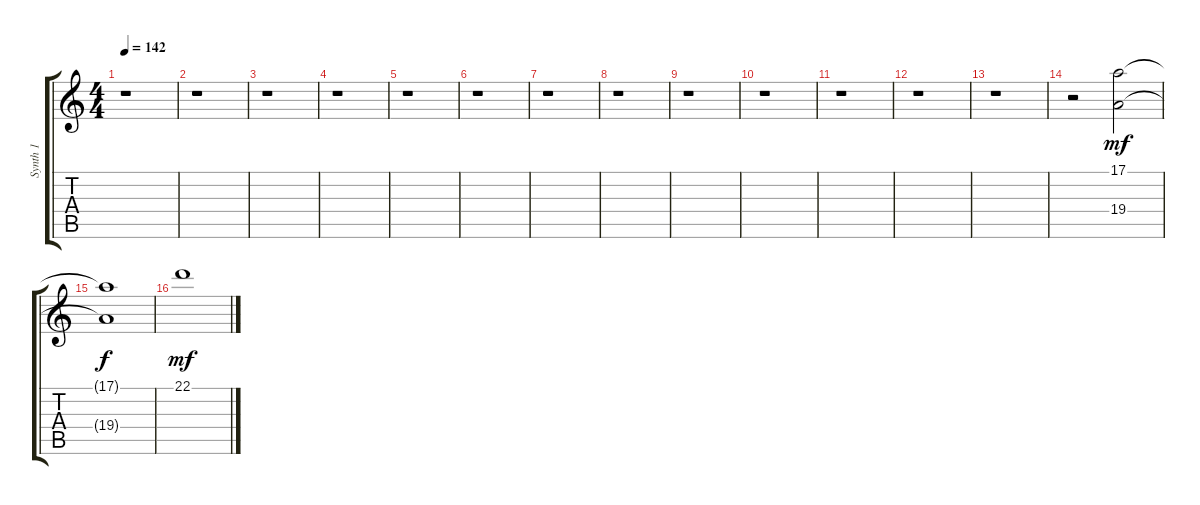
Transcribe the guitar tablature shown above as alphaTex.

\track ("Synth 1" "Synth 1") {instrument lead8bassandlead}
\staff {score tabs}
\tuning (E4 B3 G3 D3 A2 E2) {hide}
\ts (4 4)
\tempo 142
\clef g2
\ks c
r.1{dy f} |
r.1 |
r.1 |
r.1 |
r.1 |
r.1 |
r.1 |
r.1 |
r.1 |
r.1 |
r.1 |
r.1 |
r.1 |
r.2 (17.1 19.4).2{dy mf} |
(17.1{t} 19.4{t}).1{dy f} |
22.1.1{dy mf}
